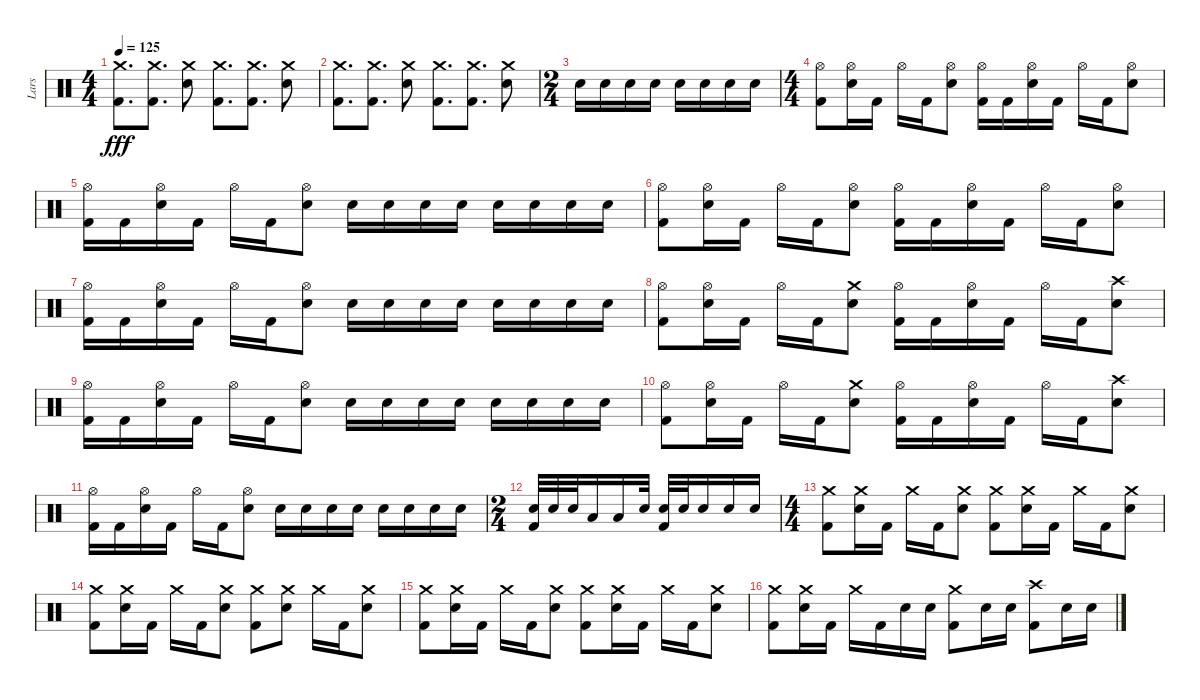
\track ("Lars" "Lars") {instrument percussion}
\staff {score}
\articulation defaults
\ts (4 4)
\tempo 125
\clef neutral
\ks c
("Crash medium (hit)" "Kick (hit) 2").8{d dy fff} ("Crash medium (hit)" "Kick (hit) 2").8{d} ("Crash medium (hit)" "Electric Snare (hit)").8 ("Crash medium (hit)" "Kick (hit) 2").8{d} ("Crash medium (hit)" "Kick (hit) 2").8{d} ("Crash medium (hit)" "Electric Snare (hit)").8 |
("Crash medium (hit)" "Kick (hit) 2").8{d} ("Crash medium (hit)" "Kick (hit) 2").8{d} ("Crash medium (hit)" "Electric Snare (hit)").8 ("Crash medium (hit)" "Kick (hit) 2").8{d} ("Crash medium (hit)" "Kick (hit) 2").8{d} ("Crash medium (hit)" "Electric Snare (hit)").8 |
\ts (2 4)
"Electric Snare (hit)".16 "Electric Snare (hit)".16 "Electric Snare (hit)".16 "Electric Snare (hit)".16 "Electric Snare (hit)".16 "Electric Snare (hit)".16 "Electric Snare (hit)".16 "Electric Snare (hit)".16 |
\ts (4 4)
("Hi-Hat (open)" "Kick (hit) 2").8 ("Hi-Hat (open)" "Electric Snare (hit)").16 "Kick (hit) 2".16 "Hi-Hat (open)".16 "Kick (hit) 2".16 ("Hi-Hat (open)" "Electric Snare (hit)").8 ("Hi-Hat (open)" "Kick (hit) 2").16 "Kick (hit) 2".16 ("Hi-Hat (open)" "Electric Snare (hit)").16 "Kick (hit) 2".16 "Hi-Hat (open)".16 "Kick (hit) 2".16 ("Hi-Hat (open)" "Electric Snare (hit)").8 |
("Hi-Hat (open)" "Kick (hit) 2").16 "Kick (hit) 2".16 ("Hi-Hat (open)" "Electric Snare (hit)").16 "Kick (hit) 2".16 "Hi-Hat (open)".16 "Kick (hit) 2".16 ("Hi-Hat (open)" "Electric Snare (hit)").8 "Electric Snare (hit)".16 "Electric Snare (hit)".16 "Electric Snare (hit)".16 "Electric Snare (hit)".16 "Electric Snare (hit)".16 "Electric Snare (hit)".16 "Electric Snare (hit)".16 "Electric Snare (hit)".16 |
("Hi-Hat (open)" "Kick (hit) 2").8 ("Hi-Hat (open)" "Electric Snare (hit)").16 "Kick (hit) 2".16 "Hi-Hat (open)".16 "Kick (hit) 2".16 ("Hi-Hat (open)" "Electric Snare (hit)").8 ("Hi-Hat (open)" "Kick (hit) 2").16 "Kick (hit) 2".16 ("Hi-Hat (open)" "Electric Snare (hit)").16 "Kick (hit) 2".16 "Hi-Hat (open)".16 "Kick (hit) 2".16 ("Hi-Hat (open)" "Electric Snare (hit)").8 |
("Hi-Hat (open)" "Kick (hit) 2").16 "Kick (hit) 2".16 ("Hi-Hat (open)" "Electric Snare (hit)").16 "Kick (hit) 2".16 "Hi-Hat (open)".16 "Kick (hit) 2".16 ("Hi-Hat (open)" "Electric Snare (hit)").8 "Electric Snare (hit)".16 "Electric Snare (hit)".16 "Electric Snare (hit)".16 "Electric Snare (hit)".16 "Electric Snare (hit)".16 "Electric Snare (hit)".16 "Electric Snare (hit)".16 "Electric Snare (hit)".16 |
("Hi-Hat (open)" "Kick (hit) 2").8 ("Hi-Hat (open)" "Electric Snare (hit)").16 "Kick (hit) 2".16 "Hi-Hat (open)".16 "Kick (hit) 2".16 ("Crash medium (hit)" "Electric Snare (hit)").8 ("Hi-Hat (open)" "Kick (hit) 2").16 "Kick (hit) 2".16 ("Hi-Hat (open)" "Electric Snare (hit)").16 "Kick (hit) 2".16 "Hi-Hat (open)".16 "Kick (hit) 2".16 ("Crash high (hit)" "Electric Snare (hit)").8 |
("Hi-Hat (open)" "Kick (hit) 2").16 "Kick (hit) 2".16 ("Hi-Hat (open)" "Electric Snare (hit)").16 "Kick (hit) 2".16 "Hi-Hat (open)".16 "Kick (hit) 2".16 ("Hi-Hat (open)" "Electric Snare (hit)").8 "Electric Snare (hit)".16 "Electric Snare (hit)".16 "Electric Snare (hit)".16 "Electric Snare (hit)".16 "Electric Snare (hit)".16 "Electric Snare (hit)".16 "Electric Snare (hit)".16 "Electric Snare (hit)".16 |
("Hi-Hat (open)" "Kick (hit) 2").8 ("Hi-Hat (open)" "Electric Snare (hit)").16 "Kick (hit) 2".16 "Hi-Hat (open)".16 "Kick (hit) 2".16 ("Crash medium (hit)" "Electric Snare (hit)").8 ("Hi-Hat (open)" "Kick (hit) 2").16 "Kick (hit) 2".16 ("Hi-Hat (open)" "Electric Snare (hit)").16 "Kick (hit) 2".16 "Hi-Hat (open)".16 "Kick (hit) 2".16 ("Crash high (hit)" "Electric Snare (hit)").8 |
("Hi-Hat (open)" "Kick (hit) 2").16 "Kick (hit) 2".16 ("Hi-Hat (open)" "Electric Snare (hit)").16 "Kick (hit) 2".16 "Hi-Hat (open)".16 "Kick (hit) 2".16 ("Hi-Hat (open)" "Electric Snare (hit)").8 "Electric Snare (hit)".16 "Electric Snare (hit)".16 "Electric Snare (hit)".16 "Electric Snare (hit)".16 "Electric Snare (hit)".16 "Electric Snare (hit)".16 "Electric Snare (hit)".16 "Electric Snare (hit)".16 |
\ts (2 4)
("Electric Snare (hit)" "Kick (hit) 2").32 "Electric Snare (hit)".32 "Electric Snare (hit)".32 "Low Tom (hit)".16 "Low Tom (hit)".16 "Electric Snare (hit)".32 ("Electric Snare (hit)" "Kick (hit) 2").32 "Electric Snare (hit)".32 "Electric Snare (hit)".16 "Electric Snare (hit)".16 "Electric Snare (hit)".16 |
\ts (4 4)
("Crash medium (hit)" "Kick (hit) 2").8 ("Crash medium (hit)" "Electric Snare (hit)").16 "Kick (hit) 2".16 "Crash medium (hit)".16 "Kick (hit) 2".16 ("Crash medium (hit)" "Electric Snare (hit)").8 ("Crash medium (hit)" "Kick (hit) 2").8 ("Crash medium (hit)" "Electric Snare (hit)").16 "Kick (hit) 2".16 "Crash medium (hit)".16 "Kick (hit) 2".16 ("Crash medium (hit)" "Electric Snare (hit)").8 |
("Crash medium (hit)" "Kick (hit) 2").8 ("Crash medium (hit)" "Electric Snare (hit)").16 "Kick (hit) 2".16 "Crash medium (hit)".16 "Kick (hit) 2".16 ("Crash medium (hit)" "Electric Snare (hit)").8 ("Crash medium (hit)" "Kick (hit) 2").8 ("Crash medium (hit)" "Electric Snare (hit)").8 "Crash medium (hit)".16 "Kick (hit) 2".16 ("Crash medium (hit)" "Electric Snare (hit)").8 |
("Crash medium (hit)" "Kick (hit) 2").8 ("Crash medium (hit)" "Electric Snare (hit)").16 "Kick (hit) 2".16 "Crash medium (hit)".16 "Kick (hit) 2".16 ("Crash medium (hit)" "Electric Snare (hit)").8 ("Crash medium (hit)" "Kick (hit) 2").8 ("Crash medium (hit)" "Electric Snare (hit)").16 "Kick (hit) 2".16 "Crash medium (hit)".16 "Kick (hit) 2".16 ("Crash medium (hit)" "Electric Snare (hit)").8 |
("Crash medium (hit)" "Kick (hit) 2").8 ("Crash medium (hit)" "Electric Snare (hit)").16 "Kick (hit) 2".16 "Crash medium (hit)".16 "Kick (hit) 2".16 "Electric Snare (hit)".16 "Electric Snare (hit)".16 ("Crash medium (hit)" "Kick (hit) 2").8 "Electric Snare (hit)".16 "Electric Snare (hit)".16 ("Crash high (hit)" "Kick (hit) 2").8 "Electric Snare (hit)".16 "Electric Snare (hit)".16
